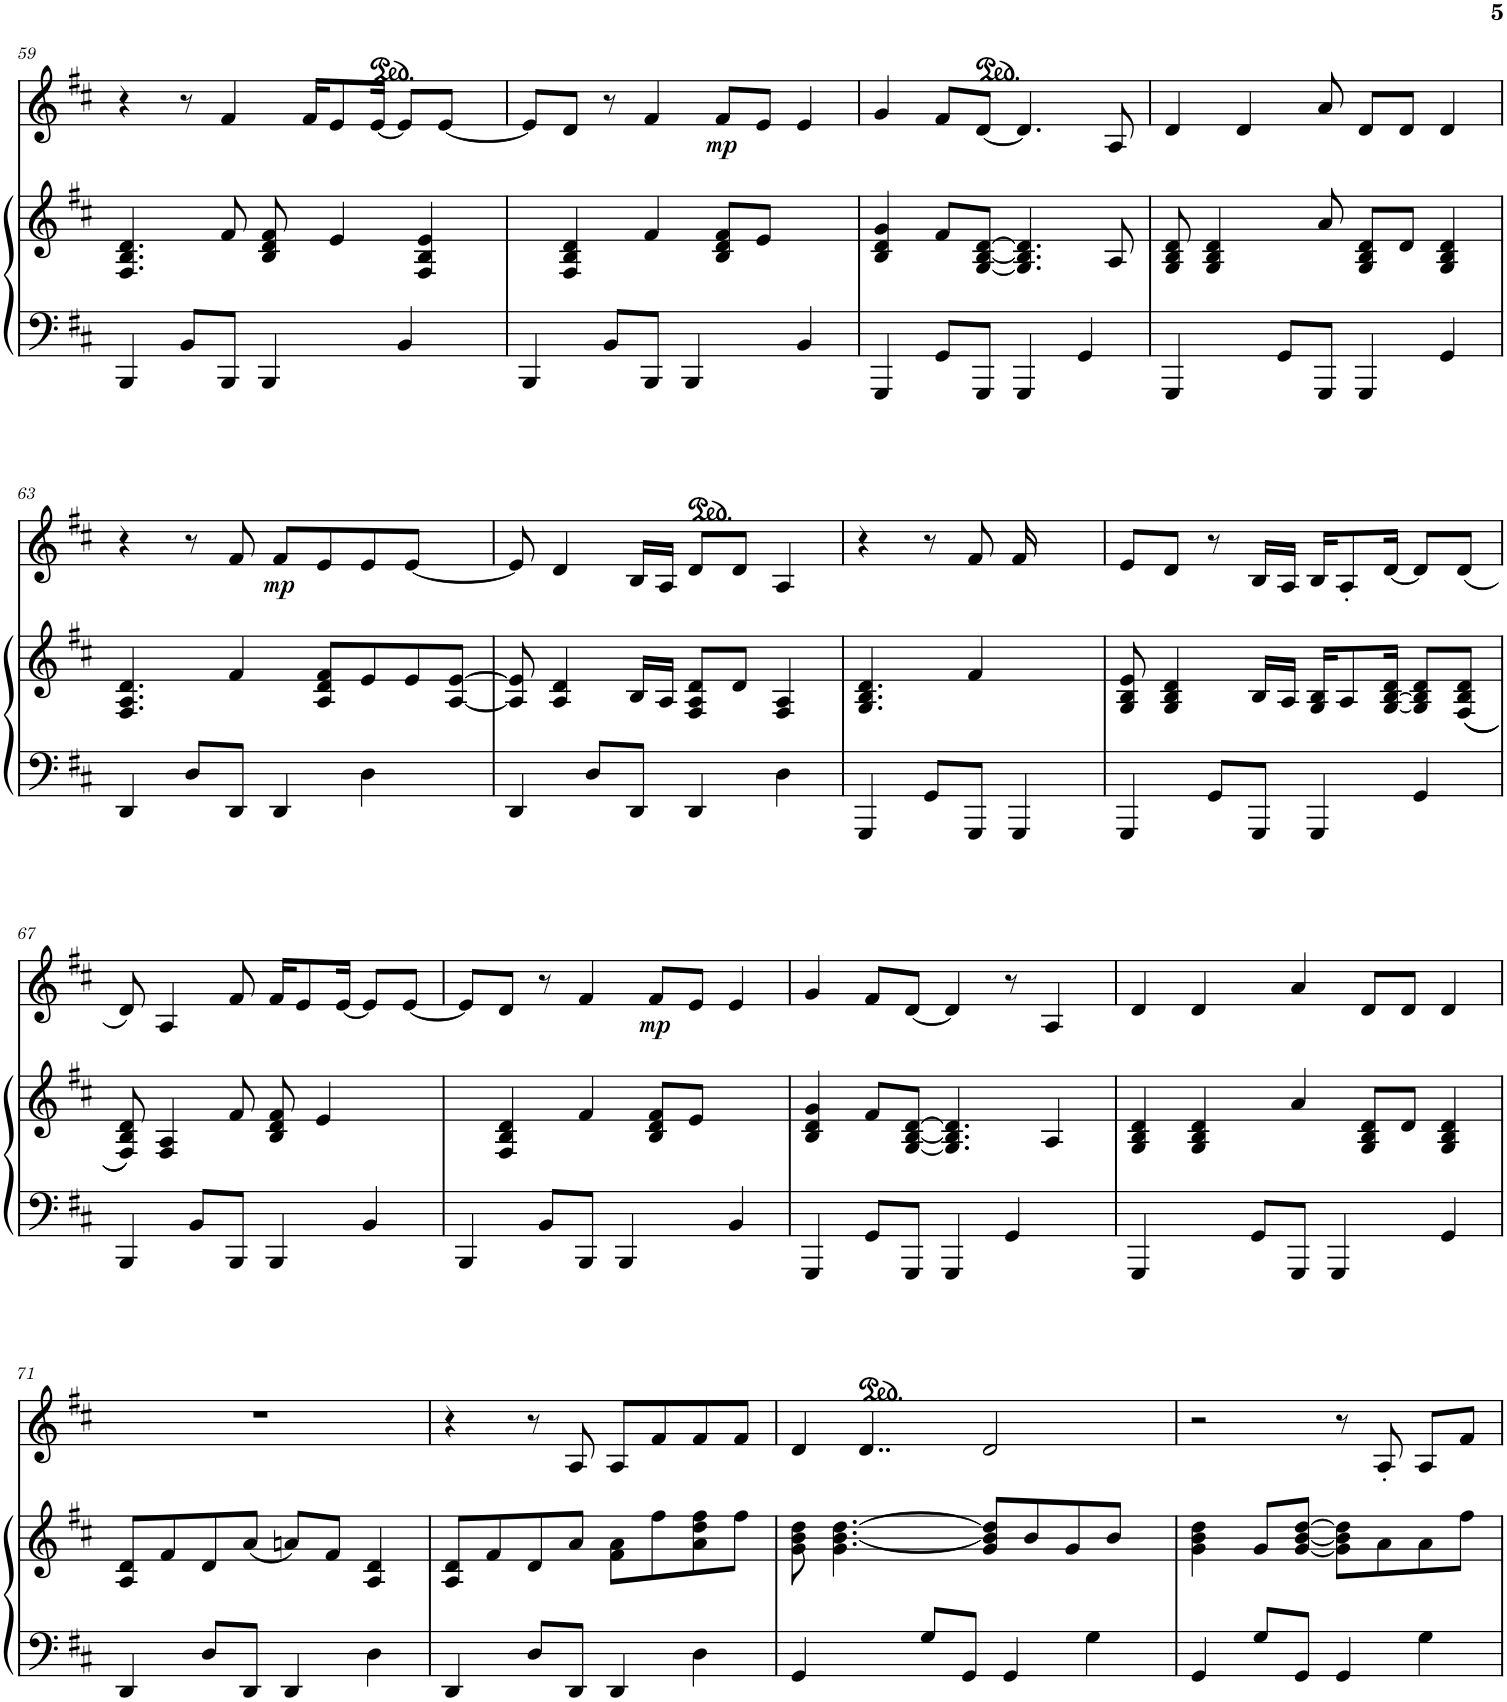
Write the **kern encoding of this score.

**kern	**kern	**kern	**dynam
*part2	*part2	*part1	*part1
*staff3	*staff2	*staff1	*staff1
*I"Piano	*	*I"Voice	*
*I'Pno	*	*I'V	*
!!LO:PB:g=z
*clefF4	*clefG2	*clefG2	*
*k[f#c#]	*k[f#c#]	*k[f#c#]	*
*M4/4	*M4/4	*M4/4	*
=59	=59	=59	=59
4BBB/	4.F#/ 4.B/ 4.d/	4r	.
8BB/L	.	8r	.
8BBB/J	8f#/	4f#/	.
4BBB/	8B/ 8d/ 8f#/	.	.
.	16ryy	16f#/KL	.
.	4e/	8e/	.
8ryy	.	.	.
.	.	[<16e/Jk	.
[8BB/	.	8e/L]	.
.	[16F#/ [16B/ [16e/	.	.
8ryy	8.ryy	[<8e/J	.
16ryy	.	16ryy	.
=60	=60	=60	=60
4BBB/	8ryy	8e/L]	.
.	8.F#/] 8.B/] 8.e/]	8d/J	.
8BB/]	.	8r	.
.	4F#/ 4B/ 4d/	.	.
8BB/L	.	4f#/	.
8BBB/J	.	.	.
.	4f#/	.	.
!	!	!	!LO:DY:b
4BBB/	.	8f#/L	mp
.	.	8e/J	.
.	8B/ 8d/ 8f#/L	.	.
8ryy	.	[8e/	.
.	8e/J	.	.
[8BB/	.	8.ryy	.
.	8ryy	.	.
16ryy	.	.	.
=61	=61	=61	=61
4GGG/	4B/ 4d/ 4g/	4g/	.
8BB/]	8ryy	8e/]	.
8GG/L	8f#/L	8f#/L	.
8GGG/J	[8G/ [8B/ [8d/J	[<8d/J	.
4GGG/	4.G/] 4.B/] 4.d/]	4.d/]	.
4GG/	.	.	.
.	8A/	8A/	.
=62	=62	=62	=62
4GGG/	8G/ 8B/ 8d/	4d/	.
.	4G/ 4B/ 4d/	.	.
8ryy	.	4d/	.
8GG/L	8ryy	.	.
8GGG/J	8a/	8a/	.
4GGG/	8G/ 8B/ 8d/L	8d/L	.
.	8d/J	8d/J	.
[8GG/	[8G/ [8B/ [8d/	[8d/	.
!!LO:LB:g=z
=63	=63	=63	=63
4DD/	4.F#/ 4.A/ 4.d/	4r	.
8GG/]	.	8d/]	.
8D/L	8G/] 8B/] 8d/]	8r	.
!	!	!	!LO:DY:b
8DD/J	4f#/	8f#/	mp
4DD/	.	8f#/L	.
.	8A/ 8d/ 8f#/L	8e/	.
4D\	8e/	8e/	.
.	8e/	[<8e/J	.
8ryy	[8A/ [8e/J	8ryy	.
=64	=64	=64	=64
4DD/	8A/] 8e/]	8e/]	.
.	4A/ 4d/	4d/	.
8D/L	.	.	.
8DD/J	16B/LL	16B/LL	.
.	16A/JJ	16A/JJ	.
4DD/	8F#/ 8A/ 8d/L	8d/L	.
.	8d/J	8d/J	.
4D\	4F#/ 4A/	4A/	.
=65	=65	=65	=65
4GGG/	4.G/ 4.B/ 4.d/	4r	.
8GG/L	.	8r	.
8GGG/J	4f#/	8f#/	.
4GGG/	.	16f#/	.
.	.	8.ryy	.
.	8ryy	.	.
=66	=66	=66	=66
4GGG/	8G/ 8B/ 8e/	8e/L	.
.	4G/ 4B/ 4d/	8d/J	.
8GG/L	.	8r	.
8GGG/J	16B/LL	16B/LL	.
.	16A/JJ	16A/JJ	.
4GGG/	16G/ 16B/KL	16B/KL	.
.	8A/	8A'/	.
.	[16G/ [16B/ 16d/Jk	[<16d/Jk	.
4GG/	8G/] 8B/] 8d/L	8d/L]	.
.	(<(<8F#/ 8B/ 8d/J	(<8d/J	.
!!LO:LB:g=z
=67	=67	=67	=67
4BBB/	8F#/ 8B/ 8d/))	8d/)	.
.	4F#/ 4A/	4A/	.
8BB/L	.	.	.
8BBB/J	8f#/	8f#/	.
4BBB/	8B/ 8d/ 8f#/	16f#/KL	.
.	.	8e/	.
.	4e/	.	.
.	.	[<16e/Jk	.
4BB/	.	8e/L]	.
.	8ryy	[<8e/J	.
=68	=68	=68	=68
4BBB/	8ryy	8e/L]	.
.	4F#/ 4B/ 4d/	8d/J	.
8BB/L	.	8r	.
8BBB/J	4f#/	4f#/	.
4BBB/	.	.	.
!	!	!	!LO:DY:b
.	8B/ 8d/ 8f#/L	8f#/L	mp
8ryy	8e/J	8e/J	.
[8BB/	8ryy	[8e/	.
=69	=69	=69	=69
4GGG/	4B/ 4d/ 4g/	4g/	.
8BB/]	8ryy	8e/]	.
8GG/L	8f#/L	8f#/L	.
8GGG/J	[8G/ [8B/ [8d/J	[<8d/J	.
4GGG/	4.G/] 4.B/] 4.d/]	4d/]	.
4GG/	.	8r	.
.	[8A/	[8A/	.
8ryy	8ryy	8ryy	.
=70	=70	=70	=70
4GGG/	4G/ 4B/ 4d/	4d/	.
4ryy	8A/]	8A/]	.
.	4G/ 4B/ 4d/	4d/	.
8GG/L	.	.	.
8GGG/J	8ryy	8ryy	.
4GGG/	4a/	4a/	.
8ryy	8G/ 8B/ 8d/L	8d/L	.
4GG/	8d/J	8d/J	.
.	4G/ 4B/ 4d/	4d/	.
8ryy	.	.	.
!!LO:LB:g=z
=71	=71	=71	=71
4DD/	8A/ 8d/L	1r	.
.	8f#/	.	.
8D/L	8d/	.	.
8DD/J	(<8a/J	.	.
4DD/	8an/L)	.	.
.	8f#/J	.	.
4D\	4A/ 4d/	.	.
=72	=72	=72	=72
4DD/	8A/ 8d/L	4r	.
.	8f#/	.	.
8D/L	8d/	8r	.
8DD/J	8a/J	8A/	.
4DD/	8f#\ 8a\L	8A/L	.
.	8ff#\	8f#/	.
4D\	8a\ 8dd\ 8ff#\	8f#/	.
.	8ff#\J	8f#/J	.
=73	=73	=73	=73
4GG/	8g\ 8b\ 8dd\	4d/	.
.	4.g\ [4.b\ [4.dd\	.	.
4ryy	.	4..d/	.
8G/L	8.ryy	.	.
8GG/J	.	.	.
.	8g/ 8b/] 8dd/]L	[16%5d/	.
4GG/	.	.	.
.	8b/	.	.
.	[16g/	.	.
4G\	16ryy	8.ryy	.
.	8b/J	.	.
.	16ryy	16ryy	.
=74	=74	=74	=74
4GG/	4g\ 4b\ 4dd\	2r	.
8G/L	16g/]	.	.
.	8g/L	.	.
8GG/J	.	.	.
.	[8g/ [8b/ [8dd/J	.	.
4GG/	.	8.d/]	.
.	8g\] 8b\] 8dd\]L	.	.
.	8a\	8r	.
4G\	.	.	.
.	8a\	8A'/	.
.	8ff#\J	8A/L	.
8.ryy	.	.	.
.	8ryy	8f#/J	.
=	=	=	=
*-	*-	*-	*-
